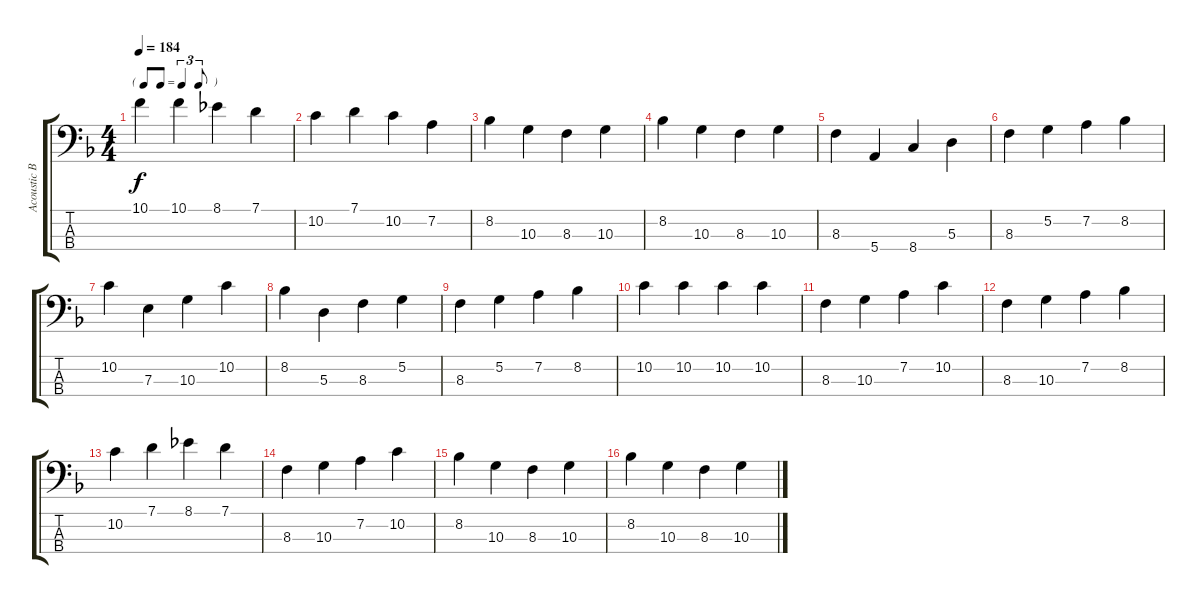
\track ("Acoustic Bass" "Acoustic B") {instrument acousticbass}
\staff {score tabs}
\tuning (G2 D2 A1 E1) {hide}
\ts (4 4)
\tf triplet8th
\tempo 184
\clef f4
\ks f
10.1.4{dy f} 10.1.4 8.1.4 7.1.4 |
10.2.4 7.1.4 10.2.4 7.2.4 |
8.2.4 10.3.4 8.3.4 10.3.4 |
8.2.4 10.3.4 8.3.4 10.3.4 |
8.3.4 5.4.4 8.4.4 5.3.4 |
8.3.4 5.2.4 7.2.4 8.2.4 |
10.2.4 7.3.4 10.3.4 10.2.4 |
8.2.4 5.3.4 8.3.4 5.2.4 |
8.3.4 5.2.4 7.2.4 8.2.4 |
10.2.4 10.2.4 10.2.4 10.2.4 |
8.3.4 10.3.4 7.2.4 10.2.4 |
8.3.4 10.3.4 7.2.4 8.2.4 |
10.2.4 7.1.4 8.1.4 7.1.4 |
8.3.4 10.3.4 7.2.4 10.2.4 |
8.2.4 10.3.4 8.3.4 10.3.4 |
8.2.4 10.3.4 8.3.4 10.3.4
